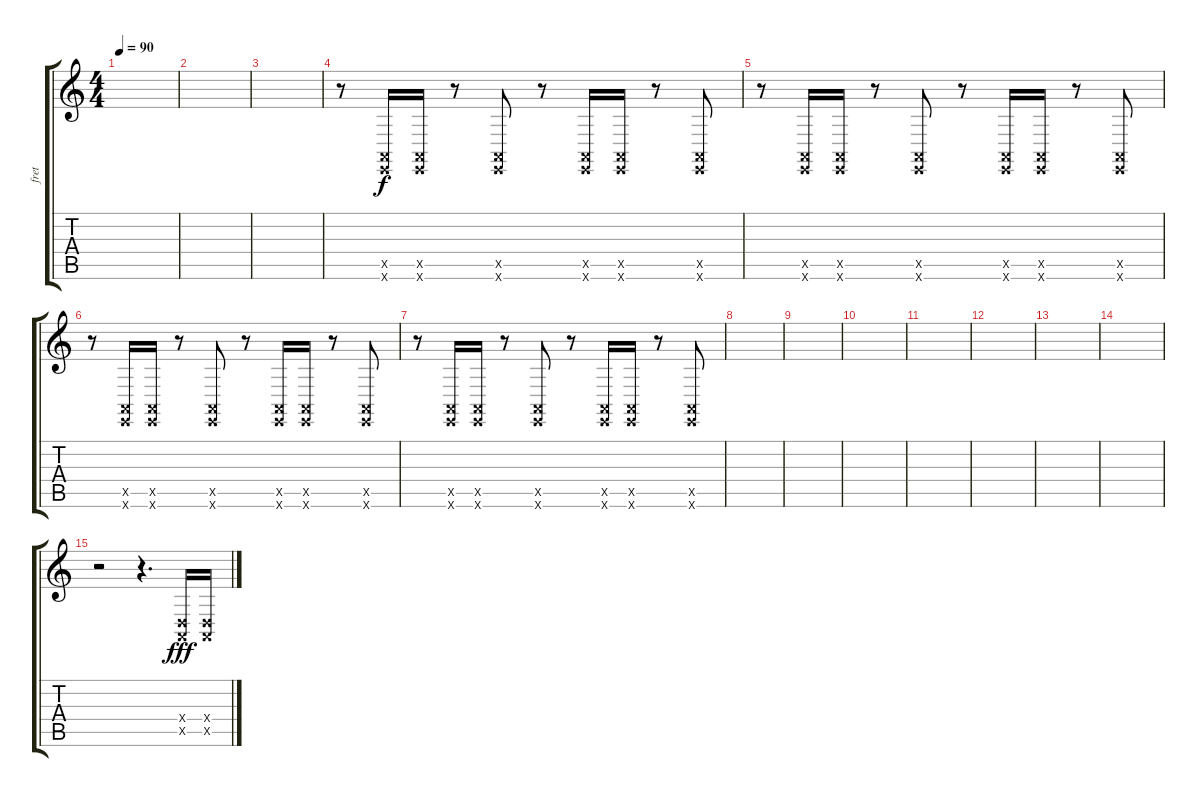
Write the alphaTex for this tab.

\track ("fret" "fret") {instrument guitarfretnoise}
\staff {score tabs}
\tuning (E4 B3 G3 D3 A2 E2) {hide}
\ts (4 4)
\tempo 90
\clef g2
\ks c
|
|
|
r.8 (0.5{x} 0.6{x}).16 (0.5{x} 0.6{x}).16 r.8 (0.5{x} 0.6{x}).8 r.8 (0.5{x} 0.6{x}).16 (0.5{x} 0.6{x}).16 r.8 (0.5{x} 0.6{x}).8 |
r.8 (0.5{x} 0.6{x}).16 (0.5{x} 0.6{x}).16 r.8 (0.5{x} 0.6{x}).8 r.8 (0.5{x} 0.6{x}).16 (0.5{x} 0.6{x}).16 r.8 (0.5{x} 0.6{x}).8 |
r.8 (0.5{x} 0.6{x}).16 (0.5{x} 0.6{x}).16 r.8 (0.5{x} 0.6{x}).8 r.8 (0.5{x} 0.6{x}).16 (0.5{x} 0.6{x}).16 r.8 (0.5{x} 0.6{x}).8 |
r.8 (0.5{x} 0.6{x}).16 (0.5{x} 0.6{x}).16 r.8 (0.5{x} 0.6{x}).8 r.8 (0.5{x} 0.6{x}).16 (0.5{x} 0.6{x}).16 r.8 (0.5{x} 0.6{x}).8 |
|
|
|
|
|
|
|
r.2 r.4{d} (0.4{x} 0.5{x}).16{dy fff} (0.4{x} 0.5{x}).16
